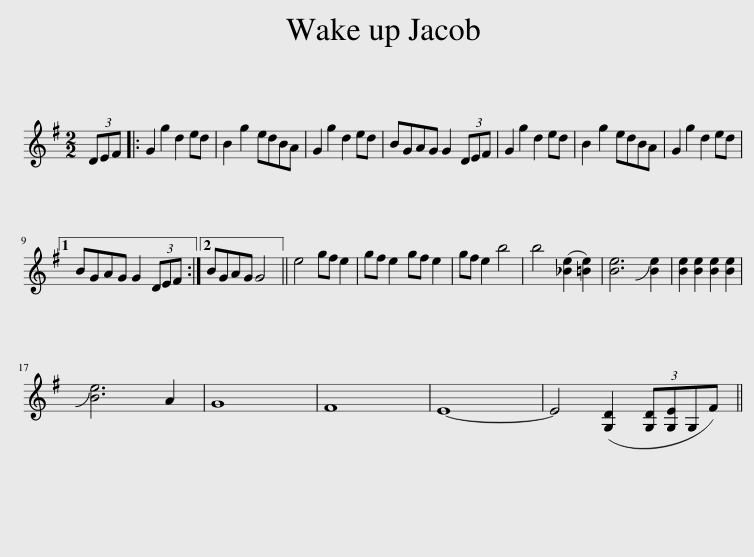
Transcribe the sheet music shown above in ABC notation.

X:1
L:1/8
M:2/2
I:linebreak $
K:G
V:1 treble
V:1
 (3DEF |: G2 g2 d2 ed | B2 g2 edBA | G2 g2 d2 ed | BGAG G2 (3DEF | %5
 G2 g2 d2 ed | B2 g2 edBA | G2 g2 d2 ed |1$ BGAG G2 (3DEF :|2 BGAG G4 || %10
 e4 gf e2 | gf e2 gf e2 | gf e2 b4 | b4 ([_Be]2 [=Be]2) | [Be]6 !slide![Be]2 | %15
 [Be]2 [Be]2 [Be]2 [Be]2 |$ !slide![Be]6 A2 | G8 | F8 | E8- | %20
 E4 ([G,D]2 (3[G,D][G,E]G,F) || %21
